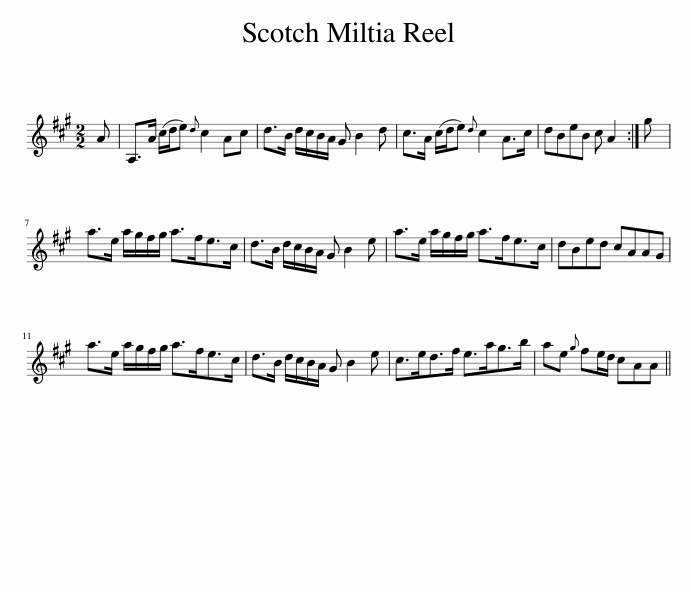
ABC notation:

X:1
L:1/8
M:2/2
I:linebreak $
K:A
V:1 treble
V:1
 A | A,>A (c/d/e){d} c2 Ac | d>B d/c/B/A/ G B2 d | c>A (c/d/e){d} c2 A>c | dBeB c A2 :| %5
 g |$ a>e a/g/f/g/ a>fe>c | d>B d/c/B/A/ G B2 e | a>e a/g/f/g/ a>fe>c | dBed cAAG |$ %10
 a>e a/g/f/g/ a>fe>c | d>B d/c/B/A/ G B2 e | c>ed>f e>ag>b | ae{g} fe/d/ cAA || %14
